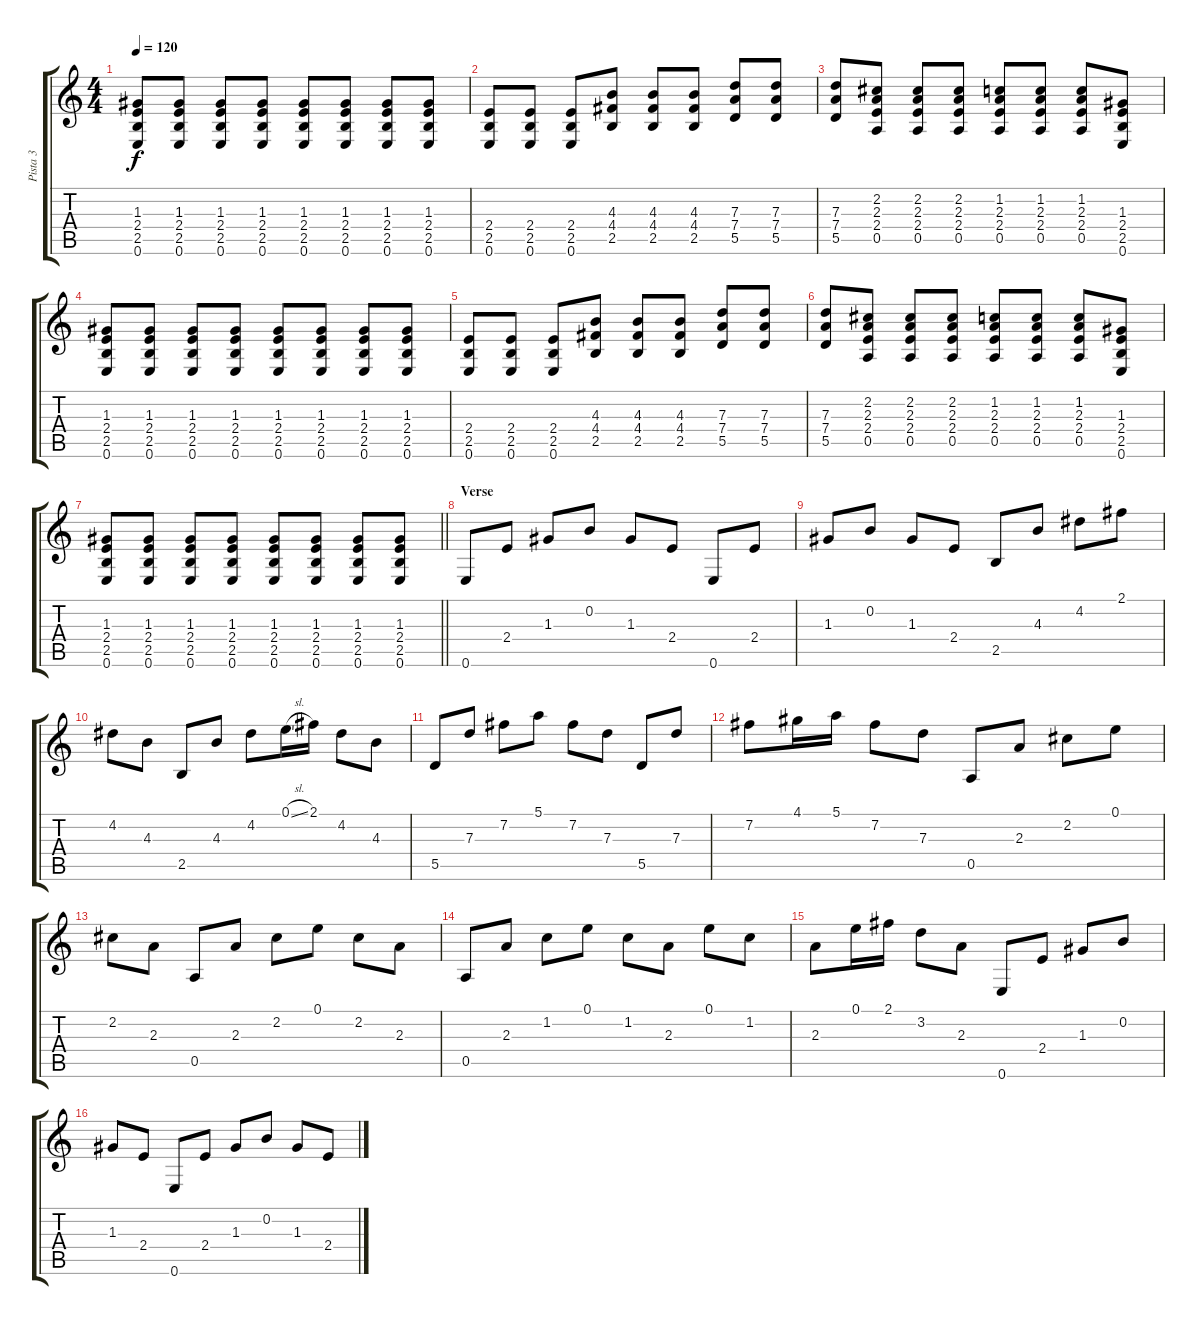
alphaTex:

\track ("Pista 3" "Pista 3") {instrument acousticguitarsteel}
\staff {score tabs}
\tuning (E4 B3 G3 D3 A2 E2) {hide}
\ts (4 4)
\tempo 120
\clef g2
\ks c
(1.3 2.4 2.5 0.6).8{dy f} (1.3 2.4 2.5 0.6).8 (1.3 2.4 2.5 0.6).8 (1.3 2.4 2.5 0.6).8 (1.3 2.4 2.5 0.6).8 (1.3 2.4 2.5 0.6).8 (1.3 2.4 2.5 0.6).8 (1.3 2.4 2.5 0.6).8 |
(2.4 2.5 0.6).8 (2.4 2.5 0.6).8 (2.4 2.5 0.6).8 (4.3 4.4 2.5).8 (4.3 4.4 2.5).8 (4.3 4.4 2.5).8 (7.3 7.4 5.5).8 (7.3 7.4 5.5).8 |
(7.3 7.4 5.5).8 (2.2 2.3 2.4 0.5).8 (2.2 2.3 2.4 0.5).8 (2.2 2.3 2.4 0.5).8 (1.2 2.3 2.4 0.5).8 (1.2 2.3 2.4 0.5).8 (1.2 2.3 2.4 0.5).8 (1.3 2.4 2.5 0.6).8 |
(1.3 2.4 2.5 0.6).8 (1.3 2.4 2.5 0.6).8 (1.3 2.4 2.5 0.6).8 (1.3 2.4 2.5 0.6).8 (1.3 2.4 2.5 0.6).8 (1.3 2.4 2.5 0.6).8 (1.3 2.4 2.5 0.6).8 (1.3 2.4 2.5 0.6).8 |
(2.4 2.5 0.6).8 (2.4 2.5 0.6).8 (2.4 2.5 0.6).8 (4.3 4.4 2.5).8 (4.3 4.4 2.5).8 (4.3 4.4 2.5).8 (7.3 7.4 5.5).8 (7.3 7.4 5.5).8 |
(7.3 7.4 5.5).8 (2.2 2.3 2.4 0.5).8 (2.2 2.3 2.4 0.5).8 (2.2 2.3 2.4 0.5).8 (1.2 2.3 2.4 0.5).8 (1.2 2.3 2.4 0.5).8 (1.2 2.3 2.4 0.5).8 (1.3 2.4 2.5 0.6).8 |
\barLineRight lightlight
(1.3 2.4 2.5 0.6).8 (1.3 2.4 2.5 0.6).8 (1.3 2.4 2.5 0.6).8 (1.3 2.4 2.5 0.6).8 (1.3 2.4 2.5 0.6).8 (1.3 2.4 2.5 0.6).8 (1.3 2.4 2.5 0.6).8 (1.3 2.4 2.5 0.6).8 |
\section ("" "Verse")
0.6.8{volume 16} 2.4.8 1.3.8 0.2.8 1.3.8 2.4.8 0.6.8 2.4.8 |
1.3.8 0.2.8 1.3.8 2.4.8 2.5.8 4.3.8 4.2.8 2.1.8 |
4.2.8 4.3.8 2.5.8 4.3.8 4.2.8 0.1{sl}.16 2.1.16 4.2.8 4.3.8 |
5.5.8 7.3.8 7.2.8 5.1.8 7.2.8 7.3.8 5.5.8 7.3.8 |
7.2.8 4.1.16 5.1.16 7.2.8 7.3.8 0.5.8 2.3.8 2.2.8 0.1.8 |
2.2.8 2.3.8 0.5.8 2.3.8 2.2.8 0.1.8 2.2.8 2.3.8 |
0.5.8 2.3.8 1.2.8 0.1.8 1.2.8 2.3.8 0.1.8 1.2.8 |
2.3.8 0.1.16 2.1.16 3.2.8 2.3.8 0.6.8 2.4.8 1.3.8 0.2.8 |
1.3.8 2.4.8 0.6.8 2.4.8 1.3.8 0.2.8 1.3.8 2.4.8
